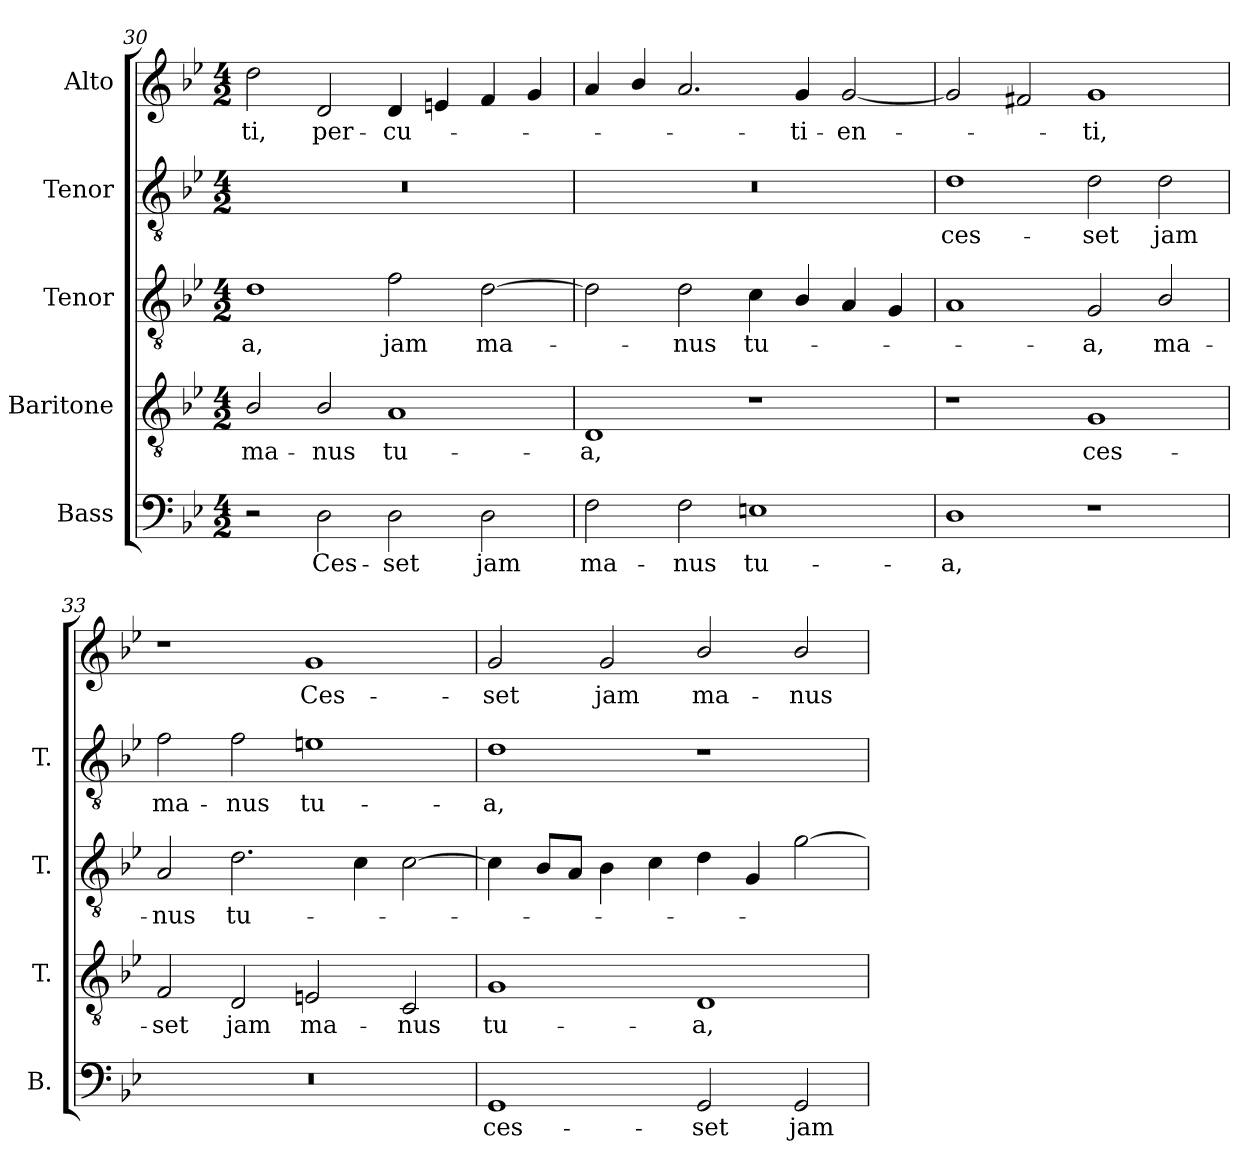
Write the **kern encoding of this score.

**kern	**text	**kern	**text	**kern	**text	**kern	**text	**kern	**text
*part5	*part5	*part4	*part4	*part3	*part3	*part2	*part2	*part1	*part1
*staff5	*staff5	*staff4	*staff4	*staff3	*staff3	*staff2	*staff2	*staff1	*staff1
*I"Bass	*	*I"Baritone	*	*I"Tenor	*	*I"Tenor	*	*I"Alto	*
*I'B.	*	*I'T.	*	*I'T.	*	*I'T.	*	*	*
*clefF4	*	*clefGv2	*	*clefGv2	*	*clefGv2	*	*clefG2	*
*	*	*ITrd7c12	*	*ITrd7c12	*	*ITrd7c12	*	*	*
*k[b-e-]	*	*k[b-e-]	*	*k[b-e-]	*	*k[b-e-]	*	*k[b-e-]	*
*B-:	*	*B-:	*	*B-:	*	*B-:	*	*B-:	*
*M4/2	*	*M4/2	*	*M4/2	*	*M4/2	*	*M4/2	*
=30	=30	=30	=30	=30	=30	=30	=30	=30	=30
!	!	!	!LO:LY:b:color=#000000	!	!	!	!	!	!
!	!	!	!	!	!LO:LY:b:color=#000000	!LO:N:vis=1	!	!	!
!	!	!	!	!	!	!	!	!	!LO:LY:b:color=#000000
2r	.	2BB-i/	ma-	1Di	-a,	0r	.	2ddi\	-ti,
!	!LO:LY:b:color=#000000	!	!	!	!	!	!	!	!
!	!	!	!LO:LY:b:color=#000000	!	!	!	!	!	!
!	!	!	!	!	!	!	!	!	!LO:LY:b:color=#000000
2Di\	Ces-	2BB-i/	-nus	.	.	.	.	2di/	per-
!	!LO:LY:b:color=#000000	!	!	!	!	!	!	!	!
!	!	!	!LO:LY:b:color=#000000	!	!	!	!	!	!
!	!	!	!	!	!LO:LY:b:color=#000000	!	!	!	!
!	!	!	!	!	!	!	!	!	!LO:LY:b:color=#000000
2Di\	-set	1AAi	tu-	2Fi\	jam	.	.	4di/	-cu-
.	.	.	.	.	.	.	.	4eni/	.
!	!LO:LY:b:color=#000000	!	!	!	!	!	!	!	!
!	!	!	!	!	!LO:LY:b:color=#000000	!	!	!	!
2Di\	jam	.	.	[2Di\	ma-	.	.	4fi/	.
.	.	.	.	.	.	.	.	4gi/	.
!!LO:PB:g=z
=31	=31	=31	=31	=31	=31	=31	=31	=31	=31
!	!LO:LY:b:color=#000000	!	!	!	!	!	!	!	!
!	!	!	!LO:LY:b:color=#000000	!	!	!LO:N:vis=1	!	!	!
2Fi\	ma-	1DDi	-a,	2Di\]	.	0r	.	4ai/	.
.	.	.	.	.	.	.	.	4b-i/	.
!	!LO:LY:b:color=#000000	!	!	!	!	!	!	!	!
!	!	!	!	!	!LO:LY:b:color=#000000	!	!	!	!
2Fi\	-nus	.	.	2Di\	-nus	.	.	2.ai/	.
!	!LO:LY:b:color=#000000	!	!	!	!	!	!	!	!
!	!	!	!	!	!LO:LY:b:color=#000000	!	!	!	!
1Eni	tu-	1r	.	4Ci\	tu-	.	.	.	.
!	!	!	!	!	!	!	!	!	!LO:LY:b:color=#000000
.	.	.	.	4BB-i/	.	.	.	4gi/	-ti-
!	!	!	!	!	!	!	!	!	!LO:LY:b:color=#000000
.	.	.	.	4AAi/	.	.	.	[2gi/	-en-
.	.	.	.	4GGi/	.	.	.	.	.
=32	=32	=32	=32	=32	=32	=32	=32	=32	=32
!	!LO:LY:b:color=#000000	!	!	!	!	!	!	!	!
!	!	!	!	!	!	!	!LO:LY:b:color=#000000	!	!
1Di	-a,	1r	.	1AAi	.	1Di	ces-	2gi/]	.
.	.	.	.	.	.	.	.	2f#Xi/	.
!	!	!	!LO:LY:b:color=#000000	!	!	!	!	!	!
!	!	!	!	!	!LO:LY:b:color=#000000	!	!	!	!
!	!	!	!	!	!	!	!LO:LY:b:color=#000000	!	!
!	!	!	!	!	!	!	!	!	!LO:LY:b:color=#000000
1r	.	1GGi	ces-	2GGi/	-a,	2Di\	-set	1gi	-ti,
!	!	!	!	!	!LO:LY:b:color=#000000	!	!	!	!
!	!	!	!	!	!	!	!LO:LY:b:color=#000000	!	!
.	.	.	.	2BB-i/	ma-	2Di\	jam	.	.
=33	=33	=33	=33	=33	=33	=33	=33	=33	=33
!LO:N:vis=1	!	!	!	!	!	!	!	!	!
!	!	!	!LO:LY:b:color=#000000	!	!	!	!	!	!
!	!	!	!	!	!LO:LY:b:color=#000000	!	!	!	!
!	!	!	!	!	!	!	!LO:LY:b:color=#000000	!	!
0r	.	2FFi/	-set	2AAi/	-nus	2Fi\	ma-	1r	.
!	!	!	!LO:LY:b:color=#000000	!	!	!	!	!	!
!	!	!	!	!	!LO:LY:b:color=#000000	!	!	!	!
!	!	!	!	!	!	!	!LO:LY:b:color=#000000	!	!
.	.	2DDi/	jam	2.Di\	tu-	2Fi\	-nus	.	.
!	!	!	!LO:LY:b:color=#000000	!	!	!	!	!	!
!	!	!	!	!	!	!	!LO:LY:b:color=#000000	!	!
!	!	!	!	!	!	!	!	!	!LO:LY:b:color=#000000
.	.	2EEni/	ma-	.	.	1Eni	tu-	1gi	Ces-
.	.	.	.	4Ci\	.	.	.	.	.
!	!	!	!LO:LY:b:color=#000000	!	!	!	!	!	!
.	.	2CCi/	-nus	[2Ci\	.	.	.	.	.
=34	=34	=34	=34	=34	=34	=34	=34	=34	=34
!	!LO:LY:b:color=#000000	!	!	!	!	!	!	!	!
!	!	!	!LO:LY:b:color=#000000	!	!	!	!	!	!
!	!	!	!	!	!	!	!LO:LY:b:color=#000000	!	!
!	!	!	!	!	!	!	!	!	!LO:LY:b:color=#000000
1GGi	ces-	1GGi	tu-	4Ci\]	.	1Di	-a,	2gi/	-set
.	.	.	.	8BB-i/L	.	.	.	.	.
.	.	.	.	8AAi/J	.	.	.	.	.
!	!	!	!	!	!	!	!	!	!LO:LY:b:color=#000000
.	.	.	.	4BB-i\	.	.	.	2gi/	jam
.	.	.	.	4Ci\	.	.	.	.	.
!	!LO:LY:b:color=#000000	!	!	!	!	!	!	!	!
!	!	!	!LO:LY:b:color=#000000	!	!	!	!	!	!
!	!	!	!	!	!	!	!	!	!LO:LY:b:color=#000000
2GGi/	-set	1DDi	-a,	4Di\	.	1r	.	2b-i/	ma-
.	.	.	.	4GGi/	.	.	.	.	.
!	!LO:LY:b:color=#000000	!	!	!	!	!	!	!	!
!	!	!	!	!	!	!	!	!	!LO:LY:b:color=#000000
2GGi/	jam	.	.	[2Gi\	.	.	.	2b-i/	-nus
=	=	=	=	=	=	=	=	=	=
*-	*-	*-	*-	*-	*-	*-	*-	*-	*-
